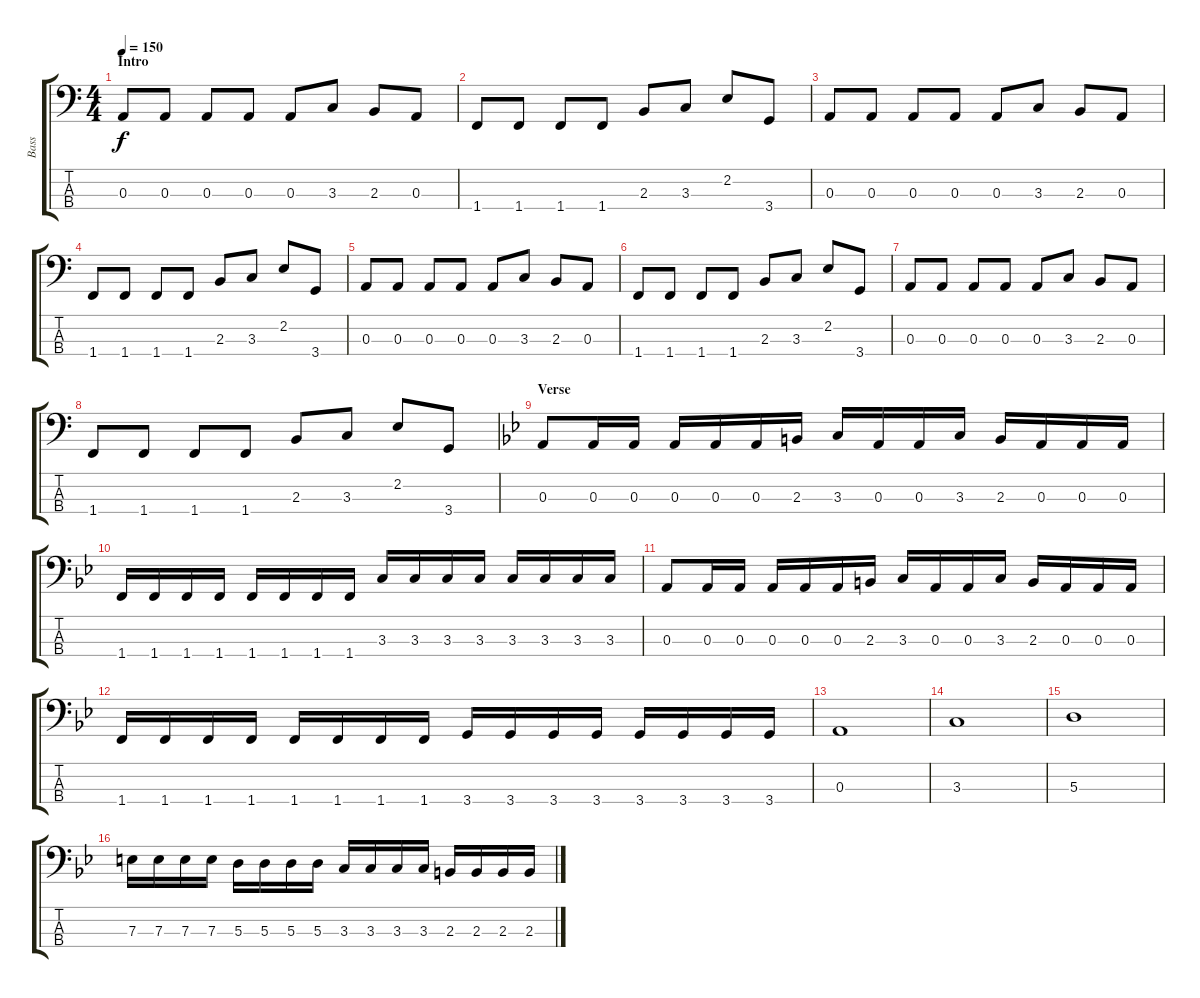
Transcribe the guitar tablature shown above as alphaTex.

\track ("Bass" "Bass") {instrument electricbasspick}
\staff {score tabs}
\tuning (G2 D2 A1 E1) {hide}
\ts (4 4)
\section ("" "Intro")
\tempo 150
\clef f4
\ks aminor
0.3.8{dy f instrument electricbasspick} 0.3.8 0.3.8 0.3.8 0.3.8 3.3.8 2.3.8 0.3.8 |
1.4.8 1.4.8 1.4.8 1.4.8 2.3.8 3.3.8 2.2.8 3.4.8 |
0.3.8 0.3.8 0.3.8 0.3.8 0.3.8 3.3.8 2.3.8 0.3.8 |
1.4.8 1.4.8 1.4.8 1.4.8 2.3.8 3.3.8 2.2.8 3.4.8 |
0.3.8 0.3.8 0.3.8 0.3.8 0.3.8 3.3.8 2.3.8 0.3.8 |
1.4.8 1.4.8 1.4.8 1.4.8 2.3.8 3.3.8 2.2.8 3.4.8 |
0.3.8 0.3.8 0.3.8 0.3.8 0.3.8 3.3.8 2.3.8 0.3.8 |
1.4.8 1.4.8 1.4.8 1.4.8 2.3.8 3.3.8 2.2.8 3.4.8 |
\section ("" "Verse")
\ks gminor
0.3.8 0.3.16 0.3.16 0.3.16 0.3.16 0.3.16 2.3.16 3.3.16 0.3.16 0.3.16 3.3.16 2.3.16 0.3.16 0.3.16 0.3.16 |
1.4.16 1.4.16 1.4.16 1.4.16 1.4.16 1.4.16 1.4.16 1.4.16 3.3.16 3.3.16 3.3.16 3.3.16 3.3.16 3.3.16 3.3.16 3.3.16 |
0.3.8 0.3.16 0.3.16 0.3.16 0.3.16 0.3.16 2.3.16 3.3.16 0.3.16 0.3.16 3.3.16 2.3.16 0.3.16 0.3.16 0.3.16 |
1.4.16 1.4.16 1.4.16 1.4.16 1.4.16 1.4.16 1.4.16 1.4.16 3.4.16 3.4.16 3.4.16 3.4.16 3.4.16 3.4.16 3.4.16 3.4.16 |
0.3.1 |
3.3.1 |
5.3.1 |
7.3.16 7.3.16 7.3.16 7.3.16 5.3.16 5.3.16 5.3.16 5.3.16 3.3.16 3.3.16 3.3.16 3.3.16 2.3.16 2.3.16 2.3.16 2.3.16
